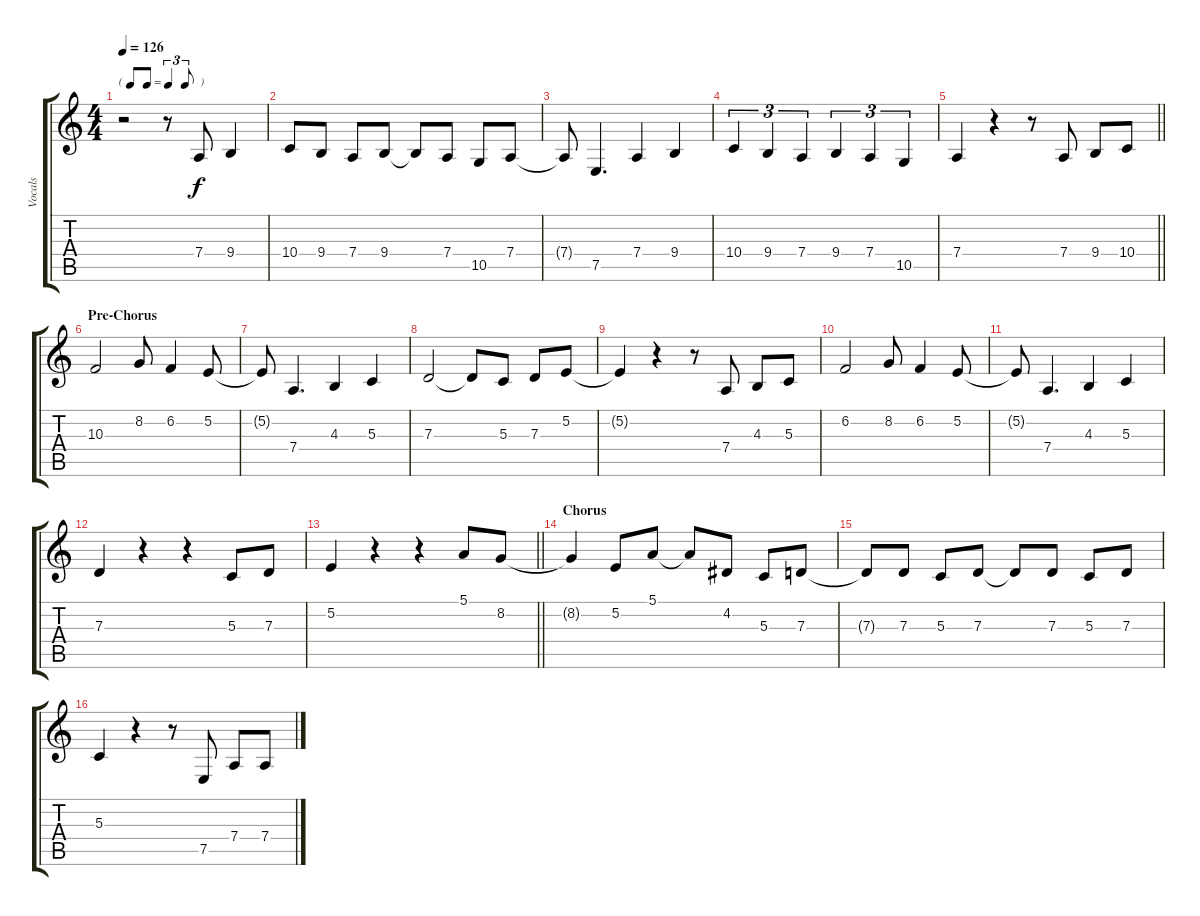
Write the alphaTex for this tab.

\track ("Vocals" "Vocals") {instrument clarinet}
\staff {score tabs}
\tuning (E4 B3 G3 D3 A2 E2) {hide}
\ts (4 4)
\tf triplet8th
\tempo 126
\clef g2
\ks c
r.2{dy f} r.8 7.4.8 9.4.4 |
10.4.8 9.4.8 7.4.8 9.4.8 9.4{t}.8 7.4.8 10.5.8 7.4.8 |
7.4{t}.8 7.5.4{d} 7.4.4 9.4.4 |
10.4.4{tu (3 2)} 9.4.4{tu (3 2)} 7.4.4{tu (3 2)} 9.4.4{tu (3 2)} 7.4.4{tu (3 2)} 10.5.4{tu (3 2)} |
\barLineRight lightlight
7.4.4 r.4 r.8 7.4.8 9.4.8 10.4.8 |
\section ("" "Pre-Chorus")
10.3.2 8.2.8 6.2.4 5.2.8 |
5.2{t}.8 7.4.4{d} 4.3.4 5.3.4 |
7.3.2 7.3{t}.8 5.3.8 7.3.8 5.2.8 |
5.2{t}.4 r.4 r.8 7.4.8 4.3.8 5.3.8 |
6.2.2 8.2.8 6.2.4 5.2.8 |
5.2{t}.8 7.4.4{d} 4.3.4 5.3.4 |
7.3.4 r.4 r.4 5.3.8 7.3.8 |
\barLineRight lightlight
5.2.4 r.4 r.4 5.1.8 8.2.8 |
\section ("" "Chorus")
8.2{t}.4 5.2.8 5.1.8 5.1{t}.8 4.2.8 5.3.8 7.3.8 |
7.3{t}.8 7.3.8 5.3.8 7.3.8 7.3{t}.8 7.3.8 5.3.8 7.3.8 |
5.3.4 r.4 r.8 7.5.8 7.4.8 7.4.8
